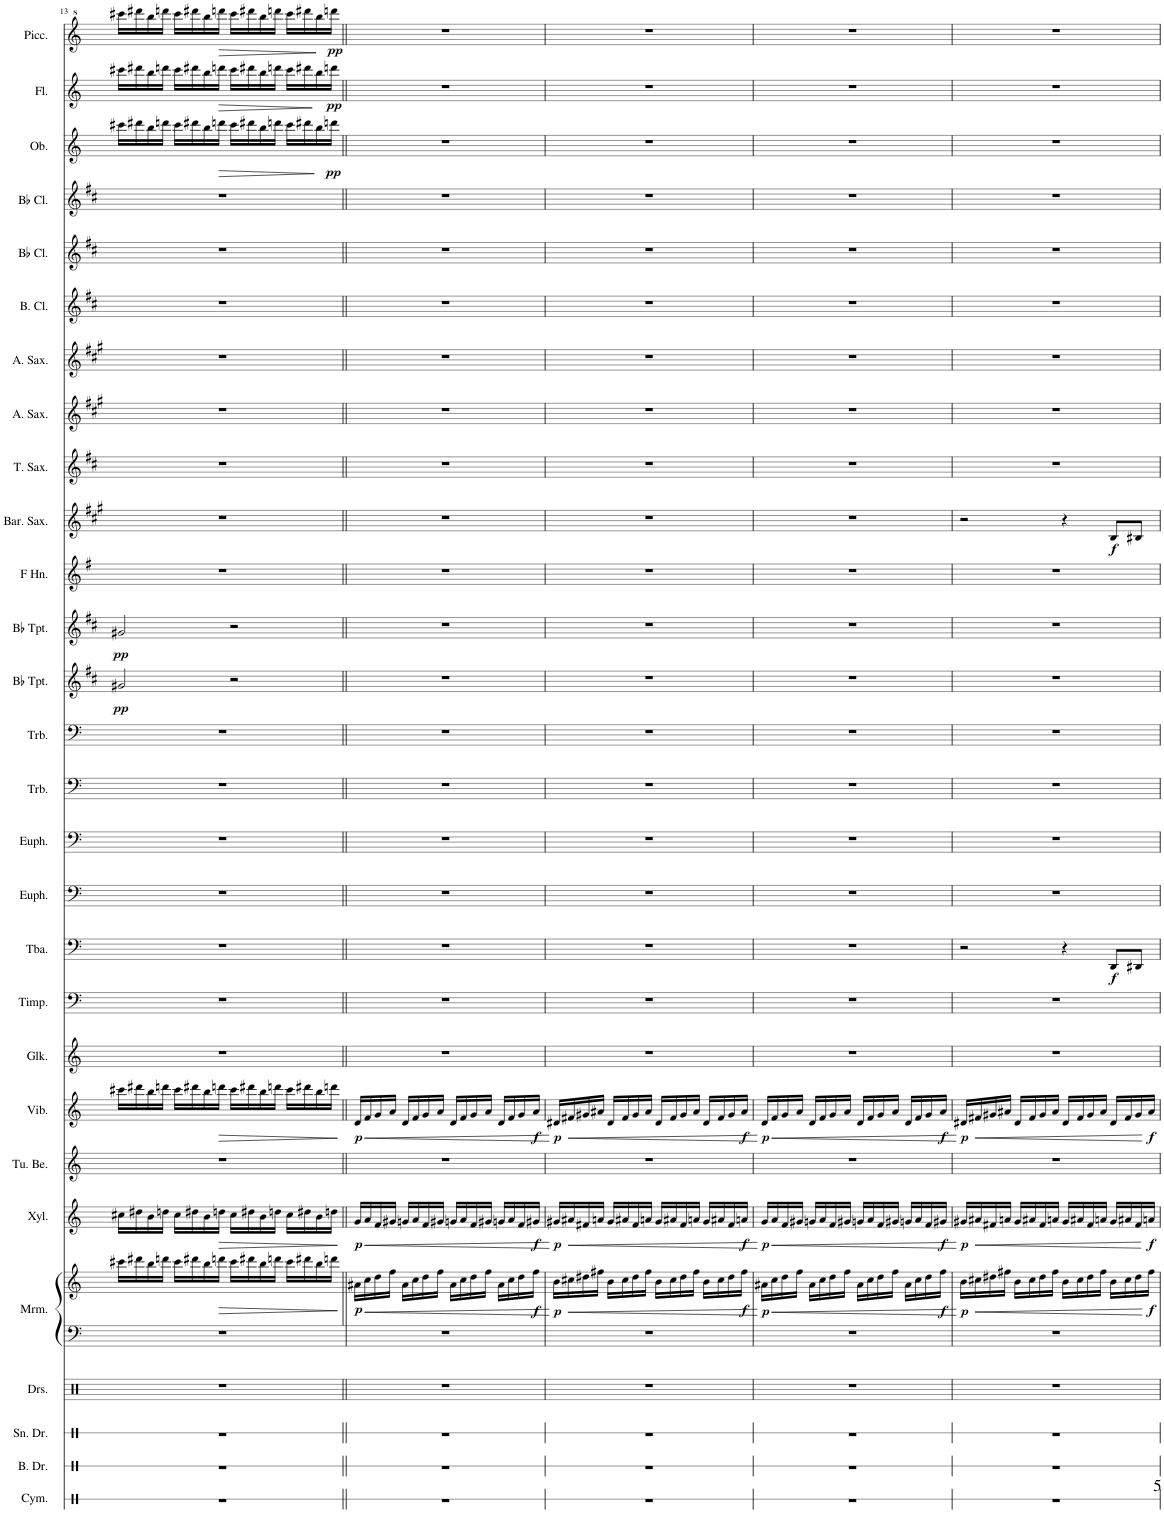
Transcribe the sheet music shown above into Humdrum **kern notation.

**kern	**kern	**kern	**kern	**kern	**kern	**dynam	**kern	**dynam	**kern	**kern	**dynam	**kern	**kern	**kern	**dynam	**kern	**kern	**kern	**kern	**kern	**dynam	**kern	**dynam	**kern	**kern	**dynam	**kern	**kern	**kern	**kern	**kern	**kern	**kern	**dynam	**kern	**dynam	**kern	**dynam
*part28	*part27	*part26	*part25	*part24	*part24	*part24	*part23	*part23	*part22	*part21	*part21	*part20	*part19	*part18	*part18	*part17	*part16	*part15	*part14	*part13	*part13	*part12	*part12	*part11	*part10	*part10	*part9	*part8	*part7	*part6	*part5	*part4	*part3	*part3	*part2	*part2	*part1	*part1
*staff29	*staff28	*staff27	*staff26	*staff25	*staff24	*staff24/25	*staff23	*staff23	*staff22	*staff21	*staff21	*staff20	*staff19	*staff18	*staff18	*staff17	*staff16	*staff15	*staff14	*staff13	*staff13	*staff12	*staff12	*staff11	*staff10	*staff10	*staff9	*staff8	*staff7	*staff6	*staff5	*staff4	*staff3	*staff3	*staff2	*staff2	*staff1	*staff1
*I"Cymbal	*I"Bass Drum	*I"Snare Drum	*I"Drumset	*I"Marimba	*	*	*I"Xylophone	*	*I"Tubular Bells	*I"Vibraphone	*	*I"Glockenspiel	*I"Timpani	*I"Tuba	*	*I"Euphonium	*I"Euphonium	*I"Trombone	*I"Trombone	*I"Bb Trumpet	*	*I"Bb Trumpet	*	*I"Horn in F	*I"Baritone Saxophone	*	*I"Tenor Saxophone	*I"Alto Saxophone	*I"Alto Saxophone	*I"Bass Clarinet	*I"Bb Clarinet	*I"Bb Clarinet	*I"Oboe	*	*I"Flute	*	*I"Piccolo	*
*I'Cym.	*I'B. Dr.	*I'Sn. Dr.	*I'Drs.	*I'Mrm.	*	*	*I'Xyl.	*	*I'Tu. Be.	*I'Vib.	*	*I'Glk.	*I'Timp.	*I'Tba.	*	*I'Euph.	*I'Euph.	*I'Trb.	*I'Trb.	*I'Bb Tpt.	*	*I'Bb Tpt.	*	*	*I'Bar. Sax.	*	*I'T. Sax.	*I'A. Sax.	*I'A. Sax.	*I'B. Cl.	*I'Bb Cl.	*I'Bb Cl.	*I'Ob.	*	*I'Fl.	*	*I'Picc.	*
!!LO:PB:g=z
*clefX	*clefX	*clefX	*clefX	*clefF4	*clefG2	*	*clefG2	*	*clefG2	*clefG2	*	*clefG2	*clefF4	*clefF4	*	*clefF4	*clefF4	*clefF4	*clefF4	*clefG2	*	*clefG2	*	*clefG2	*clefG2	*	*clefG2	*clefG2	*clefG2	*clefG2	*clefG2	*clefG2	*clefG2	*	*clefG2	*	*clefG^2	*
*	*	*	*	*	*	*	*Trd-7c-12	*	*	*	*	*Trd-14c-24	*	*	*	*	*	*	*	*Trd1c2	*	*Trd1c2	*	*Trd4c7	*Trd12c21	*	*Trd8c14	*Trd5c9	*Trd5c9	*Trd8c14	*Trd1c2	*Trd1c2	*	*	*	*	*Trd-7c-12	*
*k[]	*k[]	*k[]	*k[]	*k[]	*k[]	*	*k[]	*	*k[]	*k[]	*	*k[]	*k[]	*k[]	*	*k[]	*k[]	*k[]	*k[]	*k[f#c#]	*	*k[f#c#]	*	*k[f#]	*k[f#c#g#]	*	*k[f#c#]	*k[f#c#g#]	*k[f#c#g#]	*k[f#c#]	*k[f#c#]	*k[f#c#]	*k[]	*	*k[]	*	*k[]	*
*M4/4	*M4/4	*M4/4	*M4/4	*M4/4	*M4/4	*	*M4/4	*	*M4/4	*M4/4	*	*M4/4	*M4/4	*M4/4	*	*M4/4	*M4/4	*M4/4	*M4/4	*M4/4	*	*M4/4	*	*M4/4	*M4/4	*	*M4/4	*M4/4	*M4/4	*M4/4	*M4/4	*M4/4	*M4/4	*	*M4/4	*	*M4/4	*
=13	=13	=13	=13	=13	=13	=13	=13	=13	=13	=13	=13	=13	=13	=13	=13	=13	=13	=13	=13	=13	=13	=13	=13	=13	=13	=13	=13	=13	=13	=13	=13	=13	=13	=13	=13	=13	=13	=13
!	!	!	!	!	!	!	!	!	!	!	!	!	!	!	!	!	!	!	!	!	!LO:DY:b	!	!LO:DY:b	!	!	!	!	!	!	!	!	!	!	!	!	!	!	!
1r	1r	1r	1r	1r	16ccc#X\LL	.	16cc#X\LL	.	1r	16ccc#X\LL	.	1r	1r	1r	.	1r	1r	1r	1r	2g#X/	pp	2g#X/	pp	1r	1r	.	1r	1r	1r	1r	1r	1r	16ccc#X\LL	.	16ccc#X\LL	.	16cccc#X\LL	.
.	.	.	.	.	16ddd#X\	.	16dd#X\	.	.	16ddd#X\	.	.	.	.	.	.	.	.	.	.	.	.	.	.	.	.	.	.	.	.	.	.	16ddd#X\	.	16ddd#X\	.	16dddd#X\	.
.	.	.	.	.	16bb\	.	16b\	.	.	16bb\	.	.	.	.	.	.	.	.	.	.	.	.	.	.	.	.	.	.	.	.	.	.	16bb\	.	16bb\	.	16bbb\	.
.	.	.	.	.	16dddn\JJ	.	16ddn\JJ	.	.	16dddn\JJ	.	.	.	.	.	.	.	.	.	.	.	.	.	.	.	.	.	.	.	.	.	.	16dddn\JJ	.	16dddn\JJ	.	16ddddn\JJ	.
.	.	.	.	.	16ccc#\LL	.	16cc#\LL	.	.	16ccc#\LL	.	.	.	.	.	.	.	.	.	.	.	.	.	.	.	.	.	.	.	.	.	.	16ccc#\LL	.	16ccc#\LL	.	16cccc#\LL	.
.	.	.	.	.	16ddd#X\	.	16dd#X\	.	.	16ddd#X\	.	.	.	.	.	.	.	.	.	.	.	.	.	.	.	.	.	.	.	.	.	.	16ddd#X\	.	16ddd#X\	.	16dddd#X\	.
.	.	.	.	.	16bb\	.	16b\	.	.	16bb\	.	.	.	.	.	.	.	.	.	.	.	.	.	.	.	.	.	.	.	.	.	.	16bb\	.	16bb\	.	16bbb\	.
!	!	!	!	!	!	!LO:HP:b	!	!LO:HP:b	!	!	!LO:HP:b	!	!	!	!	!	!	!	!	!	!	!	!	!	!	!	!	!	!	!	!	!	!	!LO:HP:b	!	!LO:HP:b	!	!LO:HP:b
.	.	.	.	.	16dddn\JJ	>	16ddn\JJ	>	.	16dddn\JJ	>	.	.	.	.	.	.	.	.	.	.	.	.	.	.	.	.	.	.	.	.	.	16dddn\JJ	>	16dddn\JJ	>	16ddddn\JJ	>
.	.	.	.	.	16ccc#\LL	.	16cc#\LL	.	.	16ccc#\LL	.	.	.	.	.	.	.	.	.	2r	.	2r	.	.	.	.	.	.	.	.	.	.	16ccc#\LL	.	16ccc#\LL	.	16cccc#\LL	.
.	.	.	.	.	16ddd#X\	.	16dd#X\	.	.	16ddd#X\	.	.	.	.	.	.	.	.	.	.	.	.	.	.	.	.	.	.	.	.	.	.	16ddd#X\	.	16ddd#X\	.	16dddd#X\	.
.	.	.	.	.	16bb\	.	16b\	.	.	16bb\	.	.	.	.	.	.	.	.	.	.	.	.	.	.	.	.	.	.	.	.	.	.	16bb\	.	16bb\	.	16bbb\	.
.	.	.	.	.	16dddn\JJ	.	16ddn\JJ	.	.	16dddn\JJ	.	.	.	.	.	.	.	.	.	.	.	.	.	.	.	.	.	.	.	.	.	.	16dddn\JJ	.	16dddn\JJ	.	16ddddn\JJ	.
.	.	.	.	.	16ccc#\LL	.	16cc#\LL	.	.	16ccc#\LL	.	.	.	.	.	.	.	.	.	.	.	.	.	.	.	.	.	.	.	.	.	.	16ccc#\LL	.	16ccc#\LL	.	16cccc#\LL	.
.	.	.	.	.	16ddd#X\	.	16dd#X\	.	.	16ddd#X\	.	.	.	.	.	.	.	.	.	.	.	.	.	.	.	.	.	.	.	.	.	.	16ddd#X\	.	16ddd#X\	.	16dddd#X\	.
.	.	.	.	.	16bb\	.	16b\	.	.	16bb\	.	.	.	.	.	.	.	.	.	.	.	.	.	.	.	.	.	.	.	.	.	.	16bb\	.	16bb\	.	16bbb\	.
!	!	!	!	!	!	!	!	!	!	!	!	!	!	!	!	!	!	!	!	!	!	!	!	!	!	!	!	!	!	!	!	!	!	!LO:DY:b	!	!LO:DY:b	!	!LO:DY:b
.	.	.	.	.	16dddn\JJ	.	16ddn\JJ	.	.	16dddn\JJ	.	.	.	.	.	.	.	.	.	.	.	.	.	.	.	.	.	.	.	.	.	.	16dddn\JJ	pp	16dddn\JJ	pp	16ddddn\JJ	pp
.	.	.	.	.	.	]	.	]	.	.	]	.	.	.	.	.	.	.	.	.	.	.	.	.	.	.	.	.	.	.	.	.	.	]	.	]	.	]
=14||	=14||	=14||	=14||	=14||	=14||	=14||	=14||	=14||	=14||	=14||	=14||	=14||	=14||	=14||	=14||	=14||	=14||	=14||	=14||	=14||	=14||	=14||	=14||	=14||	=14||	=14||	=14||	=14||	=14||	=14||	=14||	=14||	=14||	=14||	=14||	=14||	=14||	=14||
!	!	!	!	!	!	!LO:DY:b	!	!LO:DY:b	!	!	!LO:DY:b	!	!	!	!	!	!	!	!	!	!	!	!	!	!	!	!	!	!	!	!	!	!	!	!	!	!	!
1r	1r	1r	1r	1r	16a#X\LL	p	16g/LL	p	1r	16d/LL	p	1r	1r	1r	.	1r	1r	1r	1r	1r	.	1r	.	1r	1r	.	1r	1r	1r	1r	1r	1r	1r	.	1r	.	1r	.
!	!	!	!	!	!	!LO:HP:b	!	!LO:HP:b	!	!	!LO:HP:b	!	!	!	!	!	!	!	!	!	!	!	!	!	!	!	!	!	!	!	!	!	!	!	!	!	!	!
.	.	.	.	.	16cc\	<	16a/	<	.	16f/	<	.	.	.	.	.	.	.	.	.	.	.	.	.	.	.	.	.	.	.	.	.	.	.	.	.	.	.
.	.	.	.	.	16dd\	.	16f/	.	.	16g/	.	.	.	.	.	.	.	.	.	.	.	.	.	.	.	.	.	.	.	.	.	.	.	.	.	.	.	.
.	.	.	.	.	16ff\JJ	.	16g#X/JJ	.	.	16a/JJ	.	.	.	.	.	.	.	.	.	.	.	.	.	.	.	.	.	.	.	.	.	.	.	.	.	.	.	.
.	.	.	.	.	16a#\LL	.	16gn/LL	.	.	16d/LL	.	.	.	.	.	.	.	.	.	.	.	.	.	.	.	.	.	.	.	.	.	.	.	.	.	.	.	.
.	.	.	.	.	16cc\	.	16a/	.	.	16f/	.	.	.	.	.	.	.	.	.	.	.	.	.	.	.	.	.	.	.	.	.	.	.	.	.	.	.	.
.	.	.	.	.	16dd\	.	16f/	.	.	16g/	.	.	.	.	.	.	.	.	.	.	.	.	.	.	.	.	.	.	.	.	.	.	.	.	.	.	.	.
.	.	.	.	.	16ff\JJ	.	16g#X/JJ	.	.	16a/JJ	.	.	.	.	.	.	.	.	.	.	.	.	.	.	.	.	.	.	.	.	.	.	.	.	.	.	.	.
.	.	.	.	.	16a#\LL	.	16gn/LL	.	.	16d/LL	.	.	.	.	.	.	.	.	.	.	.	.	.	.	.	.	.	.	.	.	.	.	.	.	.	.	.	.
.	.	.	.	.	16cc\	.	16a/	.	.	16f/	.	.	.	.	.	.	.	.	.	.	.	.	.	.	.	.	.	.	.	.	.	.	.	.	.	.	.	.
.	.	.	.	.	16dd\	.	16f/	.	.	16g/	.	.	.	.	.	.	.	.	.	.	.	.	.	.	.	.	.	.	.	.	.	.	.	.	.	.	.	.
.	.	.	.	.	16ff\JJ	.	16g#X/JJ	.	.	16a/JJ	.	.	.	.	.	.	.	.	.	.	.	.	.	.	.	.	.	.	.	.	.	.	.	.	.	.	.	.
.	.	.	.	.	16a#\LL	.	16gn/LL	.	.	16d/LL	.	.	.	.	.	.	.	.	.	.	.	.	.	.	.	.	.	.	.	.	.	.	.	.	.	.	.	.
.	.	.	.	.	16cc\	.	16a/	.	.	16f/	.	.	.	.	.	.	.	.	.	.	.	.	.	.	.	.	.	.	.	.	.	.	.	.	.	.	.	.
.	.	.	.	.	16dd\	.	16f/	.	.	16g/	.	.	.	.	.	.	.	.	.	.	.	.	.	.	.	.	.	.	.	.	.	.	.	.	.	.	.	.
!	!	!	!	!	!	!LO:DY:b	!	!LO:DY:b	!	!	!LO:DY:b	!	!	!	!	!	!	!	!	!	!	!	!	!	!	!	!	!	!	!	!	!	!	!	!	!	!	!
.	.	.	.	.	16ff\JJ	f	16g#X/JJ	f	.	16a/JJ	f	.	.	.	.	.	.	.	.	.	.	.	.	.	.	.	.	.	.	.	.	.	.	.	.	.	.	.
.	.	.	.	.	.	[	.	[	.	.	[	.	.	.	.	.	.	.	.	.	.	.	.	.	.	.	.	.	.	.	.	.	.	.	.	.	.	.
=15	=15	=15	=15	=15	=15	=15	=15	=15	=15	=15	=15	=15	=15	=15	=15	=15	=15	=15	=15	=15	=15	=15	=15	=15	=15	=15	=15	=15	=15	=15	=15	=15	=15	=15	=15	=15	=15	=15
!	!	!	!	!	!	!LO:DY:b	!	!LO:DY:b	!	!	!LO:DY:b	!	!	!	!	!	!	!	!	!	!	!	!	!	!	!	!	!	!	!	!	!	!	!	!	!	!	!
1r	1r	1r	1r	1r	16b\LL	p	16g#X/LL	p	1r	16d#X/LL	p	1r	1r	1r	.	1r	1r	1r	1r	1r	.	1r	.	1r	1r	.	1r	1r	1r	1r	1r	1r	1r	.	1r	.	1r	.
!	!	!	!	!	!	!LO:HP:b	!	!LO:HP:b	!	!	!LO:HP:b	!	!	!	!	!	!	!	!	!	!	!	!	!	!	!	!	!	!	!	!	!	!	!	!	!	!	!
.	.	.	.	.	16cc#X\	<	16a#X/	<	.	16f#X/	<	.	.	.	.	.	.	.	.	.	.	.	.	.	.	.	.	.	.	.	.	.	.	.	.	.	.	.
.	.	.	.	.	16dd#X\	.	16f#X/	.	.	16g#X/	.	.	.	.	.	.	.	.	.	.	.	.	.	.	.	.	.	.	.	.	.	.	.	.	.	.	.	.
.	.	.	.	.	16ff#X\JJ	.	16an/JJ	.	.	16a#X/JJ	.	.	.	.	.	.	.	.	.	.	.	.	.	.	.	.	.	.	.	.	.	.	.	.	.	.	.	.
.	.	.	.	.	16b\LL	.	16g#/LL	.	.	16d#/LL	.	.	.	.	.	.	.	.	.	.	.	.	.	.	.	.	.	.	.	.	.	.	.	.	.	.	.	.
.	.	.	.	.	16cc#\	.	16a#X/	.	.	16f#/	.	.	.	.	.	.	.	.	.	.	.	.	.	.	.	.	.	.	.	.	.	.	.	.	.	.	.	.
.	.	.	.	.	16dd#\	.	16f#/	.	.	16g#/	.	.	.	.	.	.	.	.	.	.	.	.	.	.	.	.	.	.	.	.	.	.	.	.	.	.	.	.
.	.	.	.	.	16ff#\JJ	.	16an/JJ	.	.	16a#/JJ	.	.	.	.	.	.	.	.	.	.	.	.	.	.	.	.	.	.	.	.	.	.	.	.	.	.	.	.
.	.	.	.	.	16b\LL	.	16g#/LL	.	.	16d#/LL	.	.	.	.	.	.	.	.	.	.	.	.	.	.	.	.	.	.	.	.	.	.	.	.	.	.	.	.
.	.	.	.	.	16cc#\	.	16a#X/	.	.	16f#/	.	.	.	.	.	.	.	.	.	.	.	.	.	.	.	.	.	.	.	.	.	.	.	.	.	.	.	.
.	.	.	.	.	16dd#\	.	16f#/	.	.	16g#/	.	.	.	.	.	.	.	.	.	.	.	.	.	.	.	.	.	.	.	.	.	.	.	.	.	.	.	.
.	.	.	.	.	16ff#\JJ	.	16an/JJ	.	.	16a#/JJ	.	.	.	.	.	.	.	.	.	.	.	.	.	.	.	.	.	.	.	.	.	.	.	.	.	.	.	.
.	.	.	.	.	16b\LL	.	16g#/LL	.	.	16d#/LL	.	.	.	.	.	.	.	.	.	.	.	.	.	.	.	.	.	.	.	.	.	.	.	.	.	.	.	.
.	.	.	.	.	16cc#\	.	16a#X/	.	.	16f#/	.	.	.	.	.	.	.	.	.	.	.	.	.	.	.	.	.	.	.	.	.	.	.	.	.	.	.	.
.	.	.	.	.	16dd#\	.	16f#/	.	.	16g#/	.	.	.	.	.	.	.	.	.	.	.	.	.	.	.	.	.	.	.	.	.	.	.	.	.	.	.	.
!	!	!	!	!	!	!LO:DY:b	!	!LO:DY:b	!	!	!LO:DY:b	!	!	!	!	!	!	!	!	!	!	!	!	!	!	!	!	!	!	!	!	!	!	!	!	!	!	!
.	.	.	.	.	16ff#\JJ	f	16an/JJ	f	.	16a#/JJ	f	.	.	.	.	.	.	.	.	.	.	.	.	.	.	.	.	.	.	.	.	.	.	.	.	.	.	.
.	.	.	.	.	.	[	.	[	.	.	[	.	.	.	.	.	.	.	.	.	.	.	.	.	.	.	.	.	.	.	.	.	.	.	.	.	.	.
=16	=16	=16	=16	=16	=16	=16	=16	=16	=16	=16	=16	=16	=16	=16	=16	=16	=16	=16	=16	=16	=16	=16	=16	=16	=16	=16	=16	=16	=16	=16	=16	=16	=16	=16	=16	=16	=16	=16
!	!	!	!	!	!	!LO:DY:b	!	!LO:DY:b	!	!	!LO:DY:b	!	!	!	!	!	!	!	!	!	!	!	!	!	!	!	!	!	!	!	!	!	!	!	!	!	!	!
1r	1r	1r	1r	1r	16a#X\LL	p	16g/LL	p	1r	16d/LL	p	1r	1r	1r	.	1r	1r	1r	1r	1r	.	1r	.	1r	1r	.	1r	1r	1r	1r	1r	1r	1r	.	1r	.	1r	.
!	!	!	!	!	!	!LO:HP:b	!	!LO:HP:b	!	!	!LO:HP:b	!	!	!	!	!	!	!	!	!	!	!	!	!	!	!	!	!	!	!	!	!	!	!	!	!	!	!
.	.	.	.	.	16cc\	<	16a/	<	.	16f/	<	.	.	.	.	.	.	.	.	.	.	.	.	.	.	.	.	.	.	.	.	.	.	.	.	.	.	.
.	.	.	.	.	16dd\	.	16f/	.	.	16g/	.	.	.	.	.	.	.	.	.	.	.	.	.	.	.	.	.	.	.	.	.	.	.	.	.	.	.	.
.	.	.	.	.	16ff\JJ	.	16g#X/JJ	.	.	16a/JJ	.	.	.	.	.	.	.	.	.	.	.	.	.	.	.	.	.	.	.	.	.	.	.	.	.	.	.	.
.	.	.	.	.	16a#\LL	.	16gn/LL	.	.	16d/LL	.	.	.	.	.	.	.	.	.	.	.	.	.	.	.	.	.	.	.	.	.	.	.	.	.	.	.	.
.	.	.	.	.	16cc\	.	16a/	.	.	16f/	.	.	.	.	.	.	.	.	.	.	.	.	.	.	.	.	.	.	.	.	.	.	.	.	.	.	.	.
.	.	.	.	.	16dd\	.	16f/	.	.	16g/	.	.	.	.	.	.	.	.	.	.	.	.	.	.	.	.	.	.	.	.	.	.	.	.	.	.	.	.
.	.	.	.	.	16ff\JJ	.	16g#X/JJ	.	.	16a/JJ	.	.	.	.	.	.	.	.	.	.	.	.	.	.	.	.	.	.	.	.	.	.	.	.	.	.	.	.
.	.	.	.	.	16a#\LL	.	16gn/LL	.	.	16d/LL	.	.	.	.	.	.	.	.	.	.	.	.	.	.	.	.	.	.	.	.	.	.	.	.	.	.	.	.
.	.	.	.	.	16cc\	.	16a/	.	.	16f/	.	.	.	.	.	.	.	.	.	.	.	.	.	.	.	.	.	.	.	.	.	.	.	.	.	.	.	.
.	.	.	.	.	16dd\	.	16f/	.	.	16g/	.	.	.	.	.	.	.	.	.	.	.	.	.	.	.	.	.	.	.	.	.	.	.	.	.	.	.	.
.	.	.	.	.	16ff\JJ	.	16g#X/JJ	.	.	16a/JJ	.	.	.	.	.	.	.	.	.	.	.	.	.	.	.	.	.	.	.	.	.	.	.	.	.	.	.	.
.	.	.	.	.	16a#\LL	.	16gn/LL	.	.	16d/LL	.	.	.	.	.	.	.	.	.	.	.	.	.	.	.	.	.	.	.	.	.	.	.	.	.	.	.	.
.	.	.	.	.	16cc\	.	16a/	.	.	16f/	.	.	.	.	.	.	.	.	.	.	.	.	.	.	.	.	.	.	.	.	.	.	.	.	.	.	.	.
.	.	.	.	.	16dd\	.	16f/	.	.	16g/	.	.	.	.	.	.	.	.	.	.	.	.	.	.	.	.	.	.	.	.	.	.	.	.	.	.	.	.
!	!	!	!	!	!	!LO:DY:b	!	!LO:DY:b	!	!	!LO:DY:b	!	!	!	!	!	!	!	!	!	!	!	!	!	!	!	!	!	!	!	!	!	!	!	!	!	!	!
.	.	.	.	.	16ff\JJ	f	16g#X/JJ	f	.	16a/JJ	f	.	.	.	.	.	.	.	.	.	.	.	.	.	.	.	.	.	.	.	.	.	.	.	.	.	.	.
.	.	.	.	.	.	[	.	[	.	.	[	.	.	.	.	.	.	.	.	.	.	.	.	.	.	.	.	.	.	.	.	.	.	.	.	.	.	.
=17	=17	=17	=17	=17	=17	=17	=17	=17	=17	=17	=17	=17	=17	=17	=17	=17	=17	=17	=17	=17	=17	=17	=17	=17	=17	=17	=17	=17	=17	=17	=17	=17	=17	=17	=17	=17	=17	=17
!	!	!	!	!	!	!LO:DY:b	!	!LO:DY:b	!	!	!LO:DY:b	!	!	!	!	!	!	!	!	!	!	!	!	!	!	!	!	!	!	!	!	!	!	!	!	!	!	!
1r	1r	1r	1r	1r	16b\LL	p	16g#X/LL	p	1r	16d#X/LL	p	1r	1r	2r	.	1r	1r	1r	1r	1r	.	1r	.	1r	2r	.	1r	1r	1r	1r	1r	1r	1r	.	1r	.	1r	.
!	!	!	!	!	!	!LO:HP:b	!	!LO:HP:b	!	!	!LO:HP:b	!	!	!	!	!	!	!	!	!	!	!	!	!	!	!	!	!	!	!	!	!	!	!	!	!	!	!
.	.	.	.	.	16cc#X\	<	16a#X/	<	.	16f#X/	<	.	.	.	.	.	.	.	.	.	.	.	.	.	.	.	.	.	.	.	.	.	.	.	.	.	.	.
.	.	.	.	.	16dd#X\	.	16f#X/	.	.	16g#X/	.	.	.	.	.	.	.	.	.	.	.	.	.	.	.	.	.	.	.	.	.	.	.	.	.	.	.	.
.	.	.	.	.	16ff#X\JJ	.	16an/JJ	.	.	16a#X/JJ	.	.	.	.	.	.	.	.	.	.	.	.	.	.	.	.	.	.	.	.	.	.	.	.	.	.	.	.
.	.	.	.	.	16b\LL	.	16g#/LL	.	.	16d#/LL	.	.	.	.	.	.	.	.	.	.	.	.	.	.	.	.	.	.	.	.	.	.	.	.	.	.	.	.
.	.	.	.	.	16cc#\	.	16a#X/	.	.	16f#/	.	.	.	.	.	.	.	.	.	.	.	.	.	.	.	.	.	.	.	.	.	.	.	.	.	.	.	.
.	.	.	.	.	16dd#\	.	16f#/	.	.	16g#/	.	.	.	.	.	.	.	.	.	.	.	.	.	.	.	.	.	.	.	.	.	.	.	.	.	.	.	.
.	.	.	.	.	16ff#\JJ	.	16an/JJ	.	.	16a#/JJ	.	.	.	.	.	.	.	.	.	.	.	.	.	.	.	.	.	.	.	.	.	.	.	.	.	.	.	.
.	.	.	.	.	16b\LL	.	16g#/LL	.	.	16d#/LL	.	.	.	4r	.	.	.	.	.	.	.	.	.	.	4r	.	.	.	.	.	.	.	.	.	.	.	.	.
.	.	.	.	.	16cc#\	.	16a#X/	.	.	16f#/	.	.	.	.	.	.	.	.	.	.	.	.	.	.	.	.	.	.	.	.	.	.	.	.	.	.	.	.
.	.	.	.	.	16dd#\	.	16f#/	.	.	16g#/	.	.	.	.	.	.	.	.	.	.	.	.	.	.	.	.	.	.	.	.	.	.	.	.	.	.	.	.
.	.	.	.	.	16ff#\JJ	.	16an/JJ	.	.	16a#/JJ	.	.	.	.	.	.	.	.	.	.	.	.	.	.	.	.	.	.	.	.	.	.	.	.	.	.	.	.
!	!	!	!	!	!	!	!	!	!	!	!	!	!	!	!LO:DY:b	!	!	!	!	!	!	!	!	!	!	!LO:DY:b	!	!	!	!	!	!	!	!	!	!	!	!
.	.	.	.	.	16b\LL	.	16g#/LL	.	.	16d#/LL	.	.	.	8DD/L	f	.	.	.	.	.	.	.	.	.	8B/L	f	.	.	.	.	.	.	.	.	.	.	.	.
.	.	.	.	.	16cc#\	.	16a#X/	.	.	16f#/	.	.	.	.	.	.	.	.	.	.	.	.	.	.	.	.	.	.	.	.	.	.	.	.	.	.	.	.
.	.	.	.	.	16dd#\	.	16f#/	.	.	16g#/	.	.	.	8DD#X/J	.	.	.	.	.	.	.	.	.	.	8B#X/J	.	.	.	.	.	.	.	.	.	.	.	.	.
!	!	!	!	!	!	!LO:DY:b	!	!LO:DY:b	!	!	!LO:DY:b	!	!	!	!	!	!	!	!	!	!	!	!	!	!	!	!	!	!	!	!	!	!	!	!	!	!	!
.	.	.	.	.	16ff#\JJ	f	16an/JJ	f	.	16a#/JJ	f	.	.	.	.	.	.	.	.	.	.	.	.	.	.	.	.	.	.	.	.	.	.	.	.	.	.	.
.	.	.	.	.	.	[	.	[	.	.	[	.	.	.	.	.	.	.	.	.	.	.	.	.	.	.	.	.	.	.	.	.	.	.	.	.	.	.
=	=	=	=	=	=	=	=	=	=	=	=	=	=	=	=	=	=	=	=	=	=	=	=	=	=	=	=	=	=	=	=	=	=	=	=	=	=	=
*-	*-	*-	*-	*-	*-	*-	*-	*-	*-	*-	*-	*-	*-	*-	*-	*-	*-	*-	*-	*-	*-	*-	*-	*-	*-	*-	*-	*-	*-	*-	*-	*-	*-	*-	*-	*-	*-	*-
